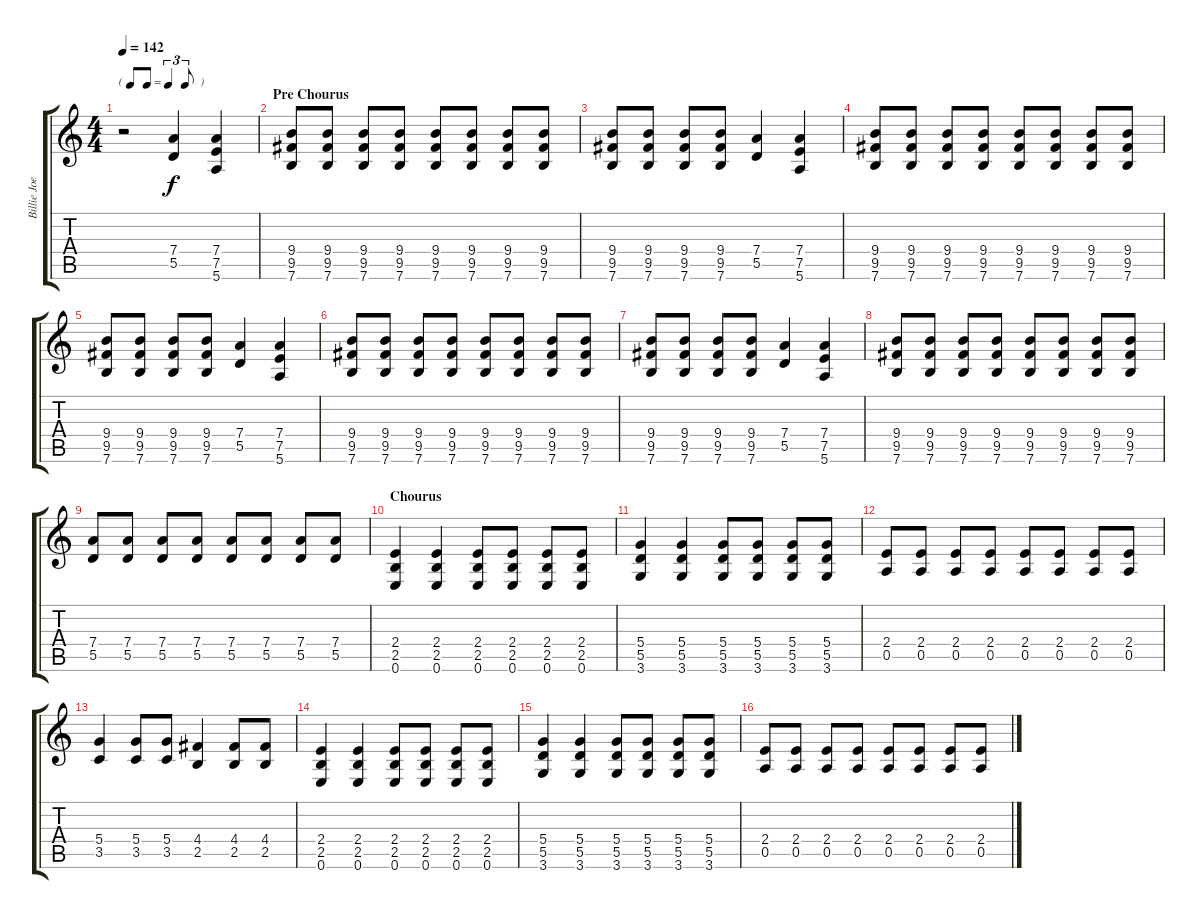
\track ("Billie Joe Armstrong" "Billie Joe") {instrument overdrivenguitar}
\staff {score tabs}
\tuning (E4 B3 G3 D3 A2 E2) {hide}
\ts (4 4)
\tf triplet8th
\tempo 142
\clef g2
\ks c
r.2{dy f} (7.4 5.5).4 (7.4 7.5 5.6).4 |
\section ("" "Pre Chourus")
(9.4 9.5 7.6).8 (9.4 9.5 7.6).8 (9.4 9.5 7.6).8 (9.4 9.5 7.6).8 (9.4 9.5 7.6).8 (9.4 9.5 7.6).8 (9.4 9.5 7.6).8 (9.4 9.5 7.6).8 |
(9.4 9.5 7.6).8 (9.4 9.5 7.6).8 (9.4 9.5 7.6).8 (9.4 9.5 7.6).8 (7.4 5.5).4 (7.4 7.5 5.6).4 |
(9.4 9.5 7.6).8 (9.4 9.5 7.6).8 (9.4 9.5 7.6).8 (9.4 9.5 7.6).8 (9.4 9.5 7.6).8 (9.4 9.5 7.6).8 (9.4 9.5 7.6).8 (9.4 9.5 7.6).8 |
(9.4 9.5 7.6).8 (9.4 9.5 7.6).8 (9.4 9.5 7.6).8 (9.4 9.5 7.6).8 (7.4 5.5).4 (7.4 7.5 5.6).4 |
(9.4 9.5 7.6).8 (9.4 9.5 7.6).8 (9.4 9.5 7.6).8 (9.4 9.5 7.6).8 (9.4 9.5 7.6).8 (9.4 9.5 7.6).8 (9.4 9.5 7.6).8 (9.4 9.5 7.6).8 |
(9.4 9.5 7.6).8 (9.4 9.5 7.6).8 (9.4 9.5 7.6).8 (9.4 9.5 7.6).8 (7.4 5.5).4 (7.4 7.5 5.6).4 |
(9.4 9.5 7.6).8 (9.4 9.5 7.6).8 (9.4 9.5 7.6).8 (9.4 9.5 7.6).8 (9.4 9.5 7.6).8 (9.4 9.5 7.6).8 (9.4 9.5 7.6).8 (9.4 9.5 7.6).8 |
(7.4 5.5).8 (7.4 5.5).8 (7.4 5.5).8 (7.4 5.5).8 (7.4 5.5).8 (7.4 5.5).8 (7.4 5.5).8 (7.4 5.5).8 |
\section ("" "Chourus")
(2.4 2.5 0.6).4 (2.4 2.5 0.6).4 (2.4 2.5 0.6).8 (2.4 2.5 0.6).8 (2.4 2.5 0.6).8 (2.4 2.5 0.6).8 |
(5.4 5.5 3.6).4 (5.4 5.5 3.6).4 (5.4 5.5 3.6).8 (5.4 5.5 3.6).8 (5.4 5.5 3.6).8 (5.4 5.5 3.6).8 |
(2.4 0.5).8 (2.4 0.5).8 (2.4 0.5).8 (2.4 0.5).8 (2.4 0.5).8 (2.4 0.5).8 (2.4 0.5).8 (2.4 0.5).8 |
(5.4 3.5).4 (5.4 3.5).8 (5.4 3.5).8 (4.4 2.5).4 (4.4 2.5).8 (4.4 2.5).8 |
(2.4 2.5 0.6).4 (2.4 2.5 0.6).4 (2.4 2.5 0.6).8 (2.4 2.5 0.6).8 (2.4 2.5 0.6).8 (2.4 2.5 0.6).8 |
(5.4 5.5 3.6).4 (5.4 5.5 3.6).4 (5.4 5.5 3.6).8 (5.4 5.5 3.6).8 (5.4 5.5 3.6).8 (5.4 5.5 3.6).8 |
(2.4 0.5).8 (2.4 0.5).8 (2.4 0.5).8 (2.4 0.5).8 (2.4 0.5).8 (2.4 0.5).8 (2.4 0.5).8 (2.4 0.5).8
